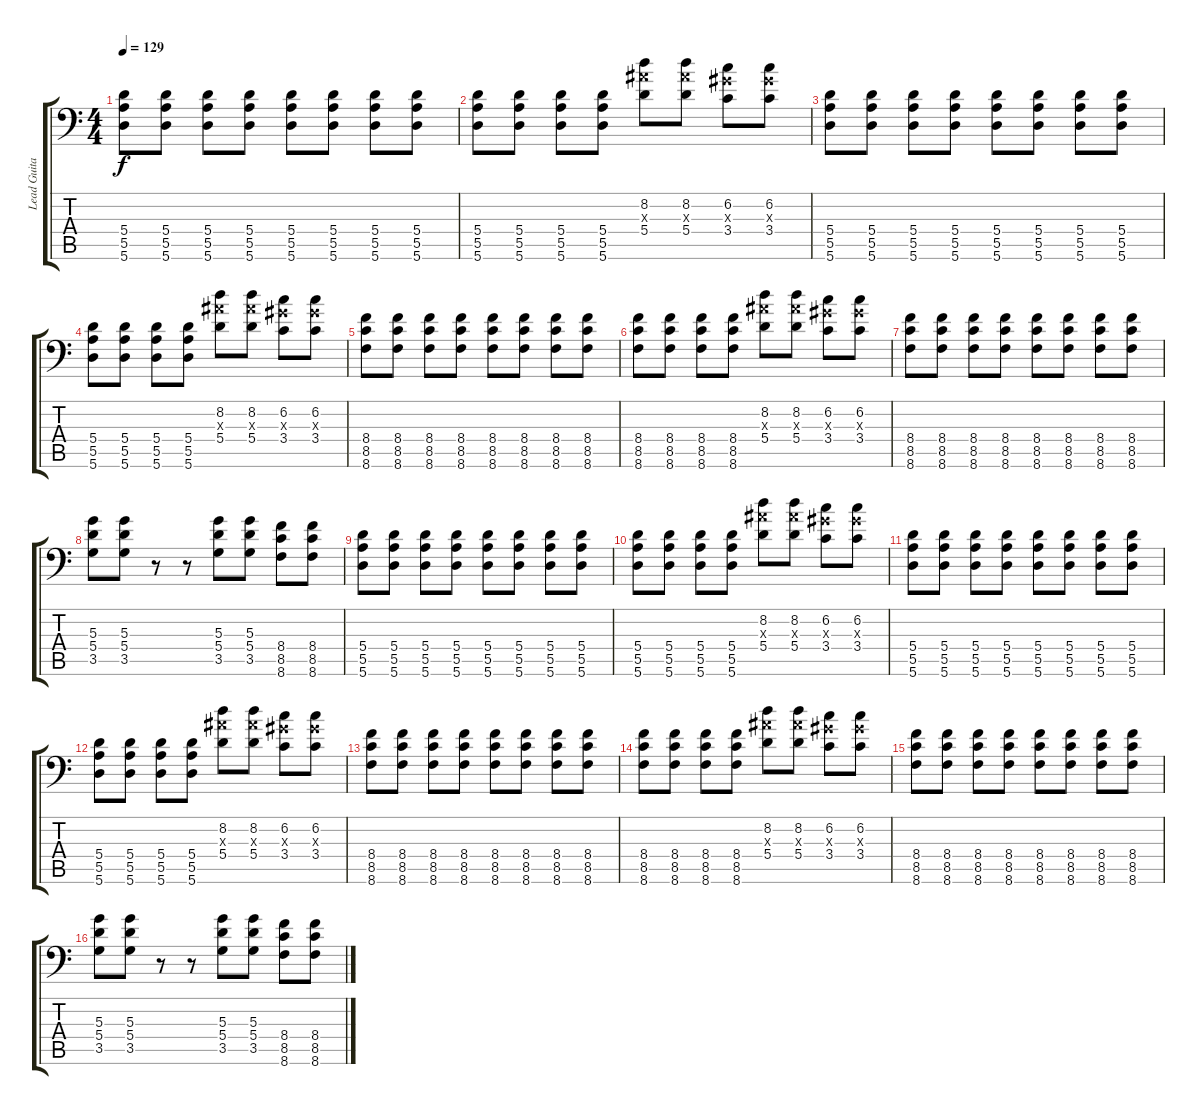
\track ("Lead Guitar" "Lead Guita") {instrument distortionguitar}
\staff {score tabs}
\tuning (B3 Gb3 D3 A2 E2 A1) {hide}
\ts (4 4)
\tempo 129
\clef f4
\ks c
(5.4 5.5 5.6).8{dy f instrument distortionguitar} (5.4 5.5 5.6).8 (5.4 5.5 5.6).8 (5.4 5.5 5.6).8 (5.4 5.5 5.6).8 (5.4 5.5 5.6).8 (5.4 5.5 5.6).8 (5.4 5.5 5.6).8 |
(5.4 5.5 5.6).8 (5.4 5.5 5.6).8 (5.4 5.5 5.6).8 (5.4 5.5 5.6).8 (8.2 8.3{x} 5.4).8 (8.2 8.3{x} 5.4).8 (6.2 6.3{x} 3.4).8 (6.2 6.3{x} 3.4).8 |
(5.4 5.5 5.6).8 (5.4 5.5 5.6).8 (5.4 5.5 5.6).8 (5.4 5.5 5.6).8 (5.4 5.5 5.6).8 (5.4 5.5 5.6).8 (5.4 5.5 5.6).8 (5.4 5.5 5.6).8 |
(5.4 5.5 5.6).8 (5.4 5.5 5.6).8 (5.4 5.5 5.6).8 (5.4 5.5 5.6).8 (8.2 8.3{x} 5.4).8 (8.2 8.3{x} 5.4).8 (6.2 6.3{x} 3.4).8 (6.2 6.3{x} 3.4).8 |
(8.4 8.5 8.6).8 (8.4 8.5 8.6).8 (8.4 8.5 8.6).8 (8.4 8.5 8.6).8 (8.4 8.5 8.6).8 (8.4 8.5 8.6).8 (8.4 8.5 8.6).8 (8.4 8.5 8.6).8 |
(8.4 8.5 8.6).8 (8.4 8.5 8.6).8 (8.4 8.5 8.6).8 (8.4 8.5 8.6).8 (8.2 8.3{x} 5.4).8 (8.2 8.3{x} 5.4).8 (6.2 6.3{x} 3.4).8 (6.2 6.3{x} 3.4).8 |
(8.4 8.5 8.6).8 (8.4 8.5 8.6).8 (8.4 8.5 8.6).8 (8.4 8.5 8.6).8 (8.4 8.5 8.6).8 (8.4 8.5 8.6).8 (8.4 8.5 8.6).8 (8.4 8.5 8.6).8 |
(5.3 5.4 3.5).8 (5.3 5.4 3.5).8 r.8 r.8 (5.3 5.4 3.5).8 (5.3 5.4 3.5).8 (8.4 8.5 8.6).8 (8.4 8.5 8.6).8 |
(5.4 5.5 5.6).8 (5.4 5.5 5.6).8 (5.4 5.5 5.6).8 (5.4 5.5 5.6).8 (5.4 5.5 5.6).8 (5.4 5.5 5.6).8 (5.4 5.5 5.6).8 (5.4 5.5 5.6).8 |
(5.4 5.5 5.6).8 (5.4 5.5 5.6).8 (5.4 5.5 5.6).8 (5.4 5.5 5.6).8 (8.2 8.3{x} 5.4).8 (8.2 8.3{x} 5.4).8 (6.2 6.3{x} 3.4).8 (6.2 6.3{x} 3.4).8 |
(5.4 5.5 5.6).8 (5.4 5.5 5.6).8 (5.4 5.5 5.6).8 (5.4 5.5 5.6).8 (5.4 5.5 5.6).8 (5.4 5.5 5.6).8 (5.4 5.5 5.6).8 (5.4 5.5 5.6).8 |
(5.4 5.5 5.6).8 (5.4 5.5 5.6).8 (5.4 5.5 5.6).8 (5.4 5.5 5.6).8 (8.2 8.3{x} 5.4).8 (8.2 8.3{x} 5.4).8 (6.2 6.3{x} 3.4).8 (6.2 6.3{x} 3.4).8 |
(8.4 8.5 8.6).8 (8.4 8.5 8.6).8 (8.4 8.5 8.6).8 (8.4 8.5 8.6).8 (8.4 8.5 8.6).8 (8.4 8.5 8.6).8 (8.4 8.5 8.6).8 (8.4 8.5 8.6).8 |
(8.4 8.5 8.6).8 (8.4 8.5 8.6).8 (8.4 8.5 8.6).8 (8.4 8.5 8.6).8 (8.2 8.3{x} 5.4).8 (8.2 8.3{x} 5.4).8 (6.2 6.3{x} 3.4).8 (6.2 6.3{x} 3.4).8 |
(8.4 8.5 8.6).8 (8.4 8.5 8.6).8 (8.4 8.5 8.6).8 (8.4 8.5 8.6).8 (8.4 8.5 8.6).8 (8.4 8.5 8.6).8 (8.4 8.5 8.6).8 (8.4 8.5 8.6).8 |
(5.3 5.4 3.5).8 (5.3 5.4 3.5).8 r.8 r.8 (5.3 5.4 3.5).8 (5.3 5.4 3.5).8 (8.4 8.5 8.6).8 (8.4 8.5 8.6).8
